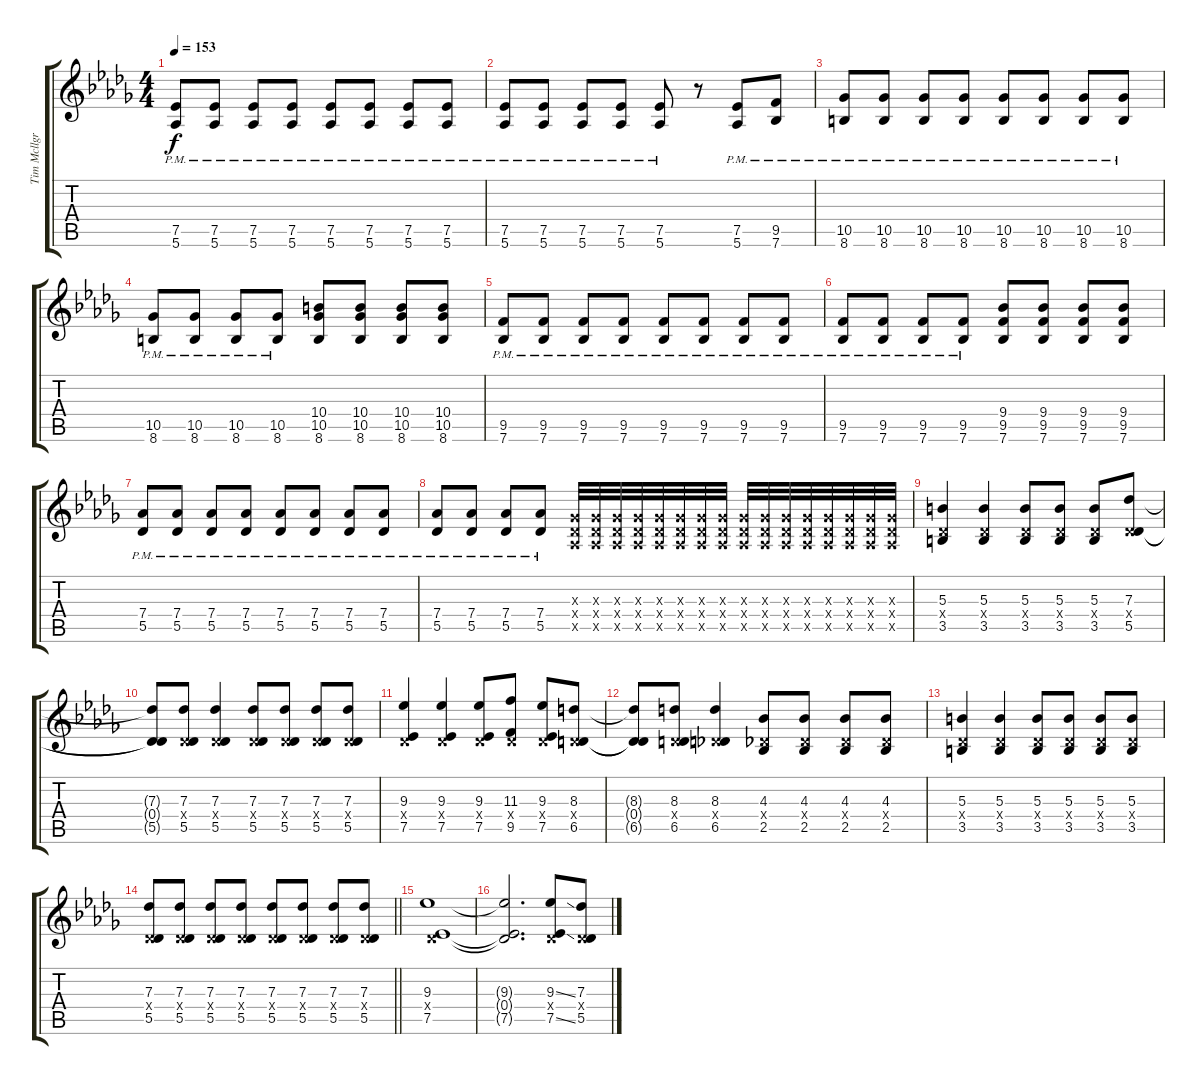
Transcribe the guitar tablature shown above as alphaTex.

\track ("Tim Mcllgrath- Guitar" "Tim Mcllgr") {instrument distortionguitar}
\staff {score tabs}
\tuning (Eb4 Bb3 Gb3 Db3 Ab2 Eb2) {hide}
\ts (4 4)
\tempo 153
\clef g2
\ks db
(7.5{pm} 5.6{pm}).8{dy f} (7.5{pm} 5.6{pm}).8 (7.5{pm} 5.6{pm}).8 (7.5{pm} 5.6{pm}).8 (7.5{pm} 5.6{pm}).8 (7.5{pm} 5.6{pm}).8 (7.5{pm} 5.6{pm}).8 (7.5{pm} 5.6{pm}).8 |
(7.5{pm} 5.6{pm}).8 (7.5{pm} 5.6{pm}).8 (7.5{pm} 5.6{pm}).8 (7.5{pm} 5.6{pm}).8 (7.5{pm} 5.6{pm}).8 r.8 (7.5{pm} 5.6{pm}).8 (9.5{pm} 7.6{pm}).8 |
(10.5{pm} 8.6{pm}).8 (10.5{pm} 8.6{pm}).8 (10.5{pm} 8.6{pm}).8 (10.5{pm} 8.6{pm}).8 (10.5{pm} 8.6{pm}).8 (10.5{pm} 8.6{pm}).8 (10.5{pm} 8.6{pm}).8 (10.5{pm} 8.6{pm}).8 |
(10.5{pm} 8.6{pm}).8 (10.5{pm} 8.6{pm}).8 (10.5{pm} 8.6{pm}).8 (10.5{pm} 8.6{pm}).8 (10.4 10.5 8.6).8 (10.4 10.5 8.6).8 (10.4 10.5 8.6).8 (10.4 10.5 8.6).8 |
(9.5{pm} 7.6{pm}).8 (9.5{pm} 7.6{pm}).8 (9.5{pm} 7.6{pm}).8 (9.5{pm} 7.6{pm}).8 (9.5{pm} 7.6{pm}).8 (9.5{pm} 7.6{pm}).8 (9.5{pm} 7.6{pm}).8 (9.5{pm} 7.6{pm}).8 |
(9.5{pm} 7.6{pm}).8 (9.5{pm} 7.6{pm}).8 (9.5{pm} 7.6{pm}).8 (9.5{pm} 7.6{pm}).8 (9.4 9.5 7.6).8 (9.4 9.5 7.6).8 (9.4 9.5 7.6).8 (9.4 9.5 7.6).8 |
(7.4{pm} 5.5{pm}).8 (7.4{pm} 5.5{pm}).8 (7.4{pm} 5.5{pm}).8 (7.4{pm} 5.5{pm}).8 (7.4{pm} 5.5{pm}).8 (7.4{pm} 5.5{pm}).8 (7.4{pm} 5.5{pm}).8 (7.4{pm} 5.5{pm}).8 |
(7.4{pm} 5.5{pm}).8 (7.4{pm} 5.5{pm}).8 (7.4{pm} 5.5{pm}).8 (7.4{pm} 5.5{pm}).8 (0.3{x} 0.4{x} 0.5{x}).32 (0.3{x} 0.4{x} 0.5{x}).32 (0.3{x} 0.4{x} 0.5{x}).32 (0.3{x} 0.4{x} 0.5{x}).32 (0.3{x} 0.4{x} 0.5{x}).32 (0.3{x} 0.4{x} 0.5{x}).32 (0.3{x} 0.4{x} 0.5{x}).32 (0.3{x} 0.4{x} 0.5{x}).32 (0.3{x} 0.4{x} 0.5{x}).32 (0.3{x} 0.4{x} 0.5{x}).32 (0.3{x} 0.4{x} 0.5{x}).32 (0.3{x} 0.4{x} 0.5{x}).32 (0.3{x} 0.4{x} 0.5{x}).32 (0.3{x} 0.4{x} 0.5{x}).32 (0.3{x} 0.4{x} 0.5{x}).32 (0.3{x} 0.4{x} 0.5{x}).32 |
(5.3 0.4{x} 3.5).4 (5.3 0.4{x} 3.5).4 (5.3 0.4{x} 3.5).8 (5.3 0.4{x} 3.5).8 (5.3 0.4{x} 3.5).8 (7.3 0.4{x} 5.5).8 |
(7.3{t} 0.4{t} 5.5{t}).8 (7.3 0.4{x} 5.5).8 (7.3 0.4{x} 5.5).4 (7.3 0.4{x} 5.5).8 (7.3 0.4{x} 5.5).8 (7.3 0.4{x} 5.5).8 (7.3 0.4{x} 5.5).8 |
(9.3 0.4{x} 7.5).4 (9.3 0.4{x} 7.5).4 (9.3 0.4{x} 7.5).8 (11.3 0.4{x} 9.5).8 (9.3 0.4{x} 7.5).8 (8.3 0.4{x} 6.5).8 |
(8.3{t} 0.4{t} 6.5{t}).8 (8.3 0.4{x} 6.5).8 (8.3 0.4{x} 6.5).4 (4.3 0.4{x} 2.5).8 (4.3 0.4{x} 2.5).8 (4.3 0.4{x} 2.5).8 (4.3 0.4{x} 2.5).8 |
(5.3 0.4{x} 3.5).4 (5.3 0.4{x} 3.5).4 (5.3 0.4{x} 3.5).8 (5.3 0.4{x} 3.5).8 (5.3 0.4{x} 3.5).8 (5.3 0.4{x} 3.5).8 |
\barLineRight lightlight
(7.3 0.4{x} 5.5).8 (7.3 0.4{x} 5.5).8 (7.3 0.4{x} 5.5).8 (7.3 0.4{x} 5.5).8 (7.3 0.4{x} 5.5).8 (7.3 0.4{x} 5.5).8 (7.3 0.4{x} 5.5).8 (7.3 0.4{x} 5.5).8 |
(9.3 0.4{x} 7.5).1 |
(9.3{t} 0.4{t} 7.5{t}).2{d} (9.3{ss} 0.4{x} 7.5{ss}).8 (7.3 0.4{x} 5.5).8
